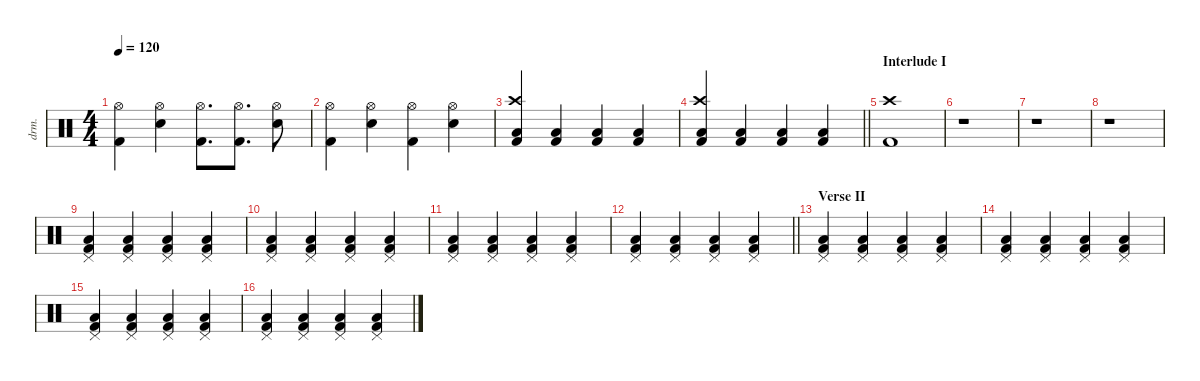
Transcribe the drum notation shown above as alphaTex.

\defaultSystemsLayout 4
\hideDynamics
\bracketExtendMode nobrackets
\otherSystemsTrackNameOrientation horizontal
\track ("Drums" "drm.") {instrument percussion}
\staff {score}
\articulation defaults
\ts (4 4)
\tempo 120
\clef neutral
\ks c
("Hi-Hat (open)" "Kick (hit) 2").4{dy f} ("Hi-Hat (open)" "Snare (hit) 2").4 ("Hi-Hat (open)" "Kick (hit) 2").8{d} ("Hi-Hat (open)" "Kick (hit) 2").8{d} ("Hi-Hat (open)" "Snare (hit) 2").8 |
("Hi-Hat (open)" "Kick (hit) 2").4 ("Hi-Hat (open)" "Snare (hit) 2").4 ("Hi-Hat (open)" "Kick (hit) 2").4 ("Hi-Hat (open)" "Snare (hit) 2").4 |
("Crash high (hit)" "Low Floor Tom (hit)" "Kick (hit) 2").4 ("Low Floor Tom (hit)" "Kick (hit) 2").4 ("Low Floor Tom (hit)" "Kick (hit) 2").4 ("Low Floor Tom (hit)" "Kick (hit) 2").4 |
\barLineRight lightlight
("Crash high (hit)" "Low Floor Tom (hit)" "Kick (hit) 2").4 ("Low Floor Tom (hit)" "Kick (hit) 2").4 ("Low Floor Tom (hit)" "Kick (hit) 2").4 ("Low Floor Tom (hit)" "Kick (hit) 2").4 |
\section ("" "Interlude I")
("Crash high (hit)" "Kick (hit) 2").1 |
r.1 |
r.1 |
r.1 |
("Pedal Hi-Hat (hit)" "Low Floor Tom (hit)" "Kick (hit) 2").4{dy mf} ("Pedal Hi-Hat (hit)" "Low Floor Tom (hit)" "Kick (hit) 2").4 ("Pedal Hi-Hat (hit)" "Low Floor Tom (hit)" "Kick (hit) 2").4 ("Pedal Hi-Hat (hit)" "Low Floor Tom (hit)" "Kick (hit) 2").4 |
("Pedal Hi-Hat (hit)" "Low Floor Tom (hit)" "Kick (hit) 2").4 ("Pedal Hi-Hat (hit)" "Low Floor Tom (hit)" "Kick (hit) 2").4 ("Pedal Hi-Hat (hit)" "Low Floor Tom (hit)" "Kick (hit) 2").4 ("Pedal Hi-Hat (hit)" "Low Floor Tom (hit)" "Kick (hit) 2").4 |
("Pedal Hi-Hat (hit)" "Low Floor Tom (hit)" "Kick (hit) 2").4 ("Pedal Hi-Hat (hit)" "Low Floor Tom (hit)" "Kick (hit) 2").4 ("Pedal Hi-Hat (hit)" "Low Floor Tom (hit)" "Kick (hit) 2").4 ("Pedal Hi-Hat (hit)" "Low Floor Tom (hit)" "Kick (hit) 2").4 |
\barLineRight lightlight
("Pedal Hi-Hat (hit)" "Low Floor Tom (hit)" "Kick (hit) 2").4 ("Pedal Hi-Hat (hit)" "Low Floor Tom (hit)" "Kick (hit) 2").4 ("Pedal Hi-Hat (hit)" "Low Floor Tom (hit)" "Kick (hit) 2").4 ("Pedal Hi-Hat (hit)" "Low Floor Tom (hit)" "Kick (hit) 2").4 |
\section ("" "Verse II")
("Pedal Hi-Hat (hit)" "Low Floor Tom (hit)" "Kick (hit) 2").4 ("Pedal Hi-Hat (hit)" "Low Floor Tom (hit)" "Kick (hit) 2").4 ("Pedal Hi-Hat (hit)" "Low Floor Tom (hit)" "Kick (hit) 2").4 ("Pedal Hi-Hat (hit)" "Low Floor Tom (hit)" "Kick (hit) 2").4 |
("Pedal Hi-Hat (hit)" "Low Floor Tom (hit)" "Kick (hit) 2").4 ("Pedal Hi-Hat (hit)" "Low Floor Tom (hit)" "Kick (hit) 2").4 ("Pedal Hi-Hat (hit)" "Low Floor Tom (hit)" "Kick (hit) 2").4 ("Pedal Hi-Hat (hit)" "Low Floor Tom (hit)" "Kick (hit) 2").4 |
("Pedal Hi-Hat (hit)" "Low Floor Tom (hit)" "Kick (hit) 2").4 ("Pedal Hi-Hat (hit)" "Low Floor Tom (hit)" "Kick (hit) 2").4 ("Pedal Hi-Hat (hit)" "Low Floor Tom (hit)" "Kick (hit) 2").4 ("Pedal Hi-Hat (hit)" "Low Floor Tom (hit)" "Kick (hit) 2").4 |
("Pedal Hi-Hat (hit)" "Low Floor Tom (hit)" "Kick (hit) 2").4 ("Pedal Hi-Hat (hit)" "Low Floor Tom (hit)" "Kick (hit) 2").4 ("Pedal Hi-Hat (hit)" "Low Floor Tom (hit)" "Kick (hit) 2").4 ("Pedal Hi-Hat (hit)" "Low Floor Tom (hit)" "Kick (hit) 2").4
